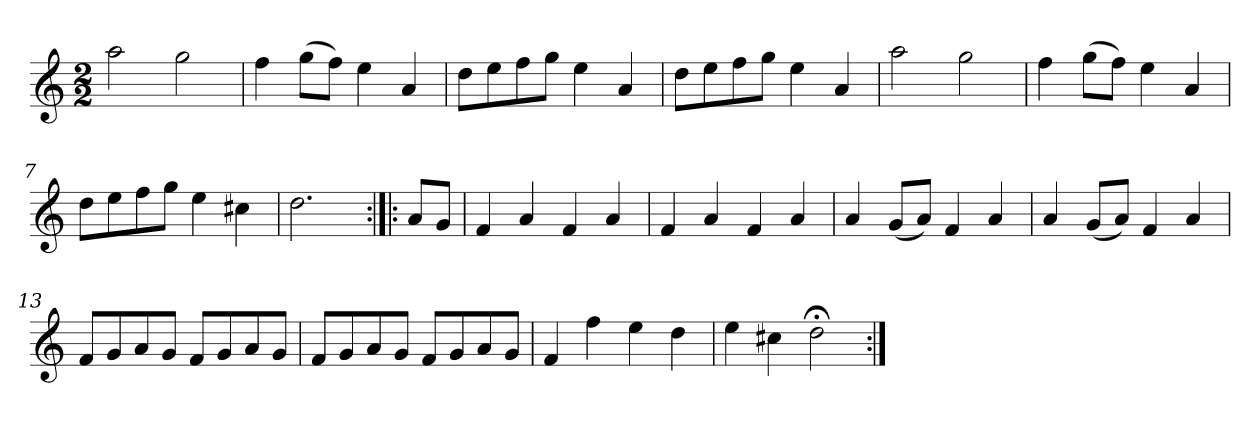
**kern
*part1
*staff1
*clefG2
*k[]
*D:dor
*M2/2
*MM120
=1
2aa
2gg
=2
4ff
(8gg\L
8ff\J)
4ee
4a
=3
8dd\L
8ee\
8ff\
8gg\J
4ee
4a
=4
8dd\L
8ee\
8ff\
8gg\J
4ee
4a
=5
2aa
2gg
=6
4ff
(8gg\L
8ff\J)
4ee
4a
=7
8dd\L
8ee\
8ff\
8gg\J
4ee
4cc#X
=8
2.dd
=:|!|:
8a/L
8g/J
=9
4f
4a
4f
4a
=10
4f
4a
4f
4a
=11
4a
(8g/L
8a/J)
4f
4a
=12
4a
(8g/L
8a/J)
4f
4a
=13
8f/L
8g/
8a/
8g/J
8f/L
8g/
8a/
8g/J
=14
8f/L
8g/
8a/
8g/J
8f/L
8g/
8a/
8g/J
=15
4f
4ff
4ee
4dd
=16
4ee
4cc#X
2dd;<
=:|!
*-
